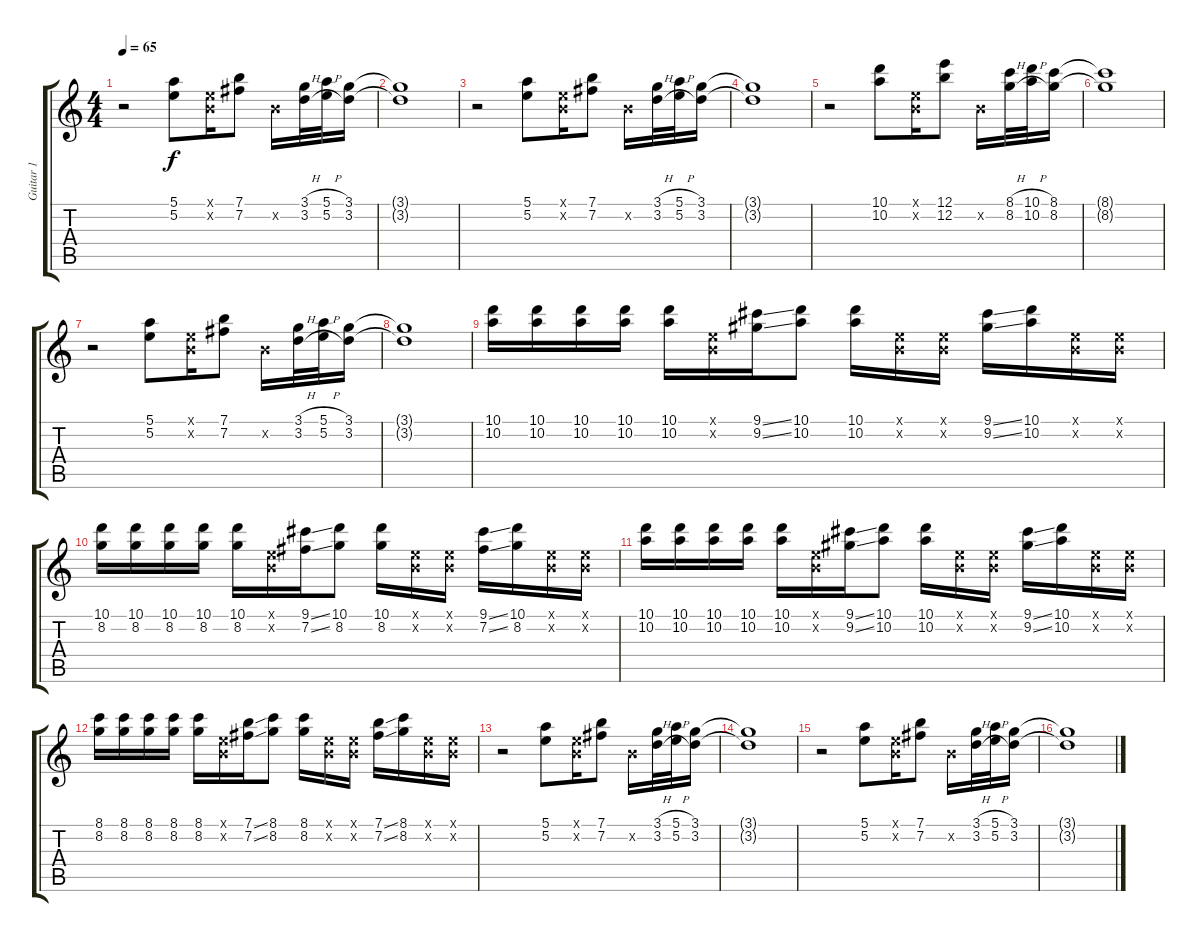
\track ("Guitar 1" "Guitar 1") {instrument electricguitarclean}
\staff {score tabs}
\tuning (E4 B3 G3 D3 A2 E2) {hide}
\ts (4 4)
\tempo 65
\clef g2
\ks c
r.2{dy f} (5.1 5.2).8 (0.1{x} 0.2{x}).16 (7.1 7.2).8 0.2{x}.16 (3.1{h} 3.2{h}).32 (5.1{h} 5.2{h}).32 (3.1 3.2).16 |
(3.1{t} 3.2{t}).1 |
r.2 (5.1 5.2).8 (0.1{x} 0.2{x}).16 (7.1 7.2).8 0.2{x}.16 (3.1{h} 3.2{h}).32 (5.1{h} 5.2{h}).32 (3.1 3.2).16 |
(3.1{t} 3.2{t}).1 |
r.2 (10.1 10.2).8 (0.1{x} 0.2{x}).16 (12.1 12.2).8 0.2{x}.16 (8.1{h} 8.2{h}).32 (10.1{h} 10.2{h}).32 (8.1 8.2).16 |
(8.1{t} 8.2{t}).1 |
r.2 (5.1 5.2).8 (0.1{x} 0.2{x}).16 (7.1 7.2).8 0.2{x}.16 (3.1{h} 3.2{h}).32 (5.1{h} 5.2{h}).32 (3.1 3.2).16 |
(3.1{t} 3.2{t}).1 |
(10.1 10.2).16 (10.1 10.2).16 (10.1 10.2).16 (10.1 10.2).16 (10.1 10.2).16 (0.1{x} 0.2{x}).16 (9.1{ss} 9.2{ss}).16 (10.1 10.2).8 (10.1 10.2).16 (0.1{x} 0.2{x}).16 (0.1{x} 0.2{x}).16 (9.1{ss} 9.2{ss}).16 (10.1 10.2).16 (0.1{x} 0.2{x}).16 (0.1{x} 0.2{x}).16 |
(10.1 8.2).16 (10.1 8.2).16 (10.1 8.2).16 (10.1 8.2).16 (10.1 8.2).16 (0.1{x} 0.2{x}).16 (9.1{ss} 7.2{ss}).16 (10.1 8.2).8 (10.1 8.2).16 (0.1{x} 0.2{x}).16 (0.1{x} 0.2{x}).16 (9.1{ss} 7.2{ss}).16 (10.1 8.2).16 (0.1{x} 0.2{x}).16 (0.1{x} 0.2{x}).16 |
(10.1 10.2).16 (10.1 10.2).16 (10.1 10.2).16 (10.1 10.2).16 (10.1 10.2).16 (0.1{x} 0.2{x}).16 (9.1{ss} 9.2{ss}).16 (10.1 10.2).8 (10.1 10.2).16 (0.1{x} 0.2{x}).16 (0.1{x} 0.2{x}).16 (9.1{ss} 9.2{ss}).16 (10.1 10.2).16 (0.1{x} 0.2{x}).16 (0.1{x} 0.2{x}).16 |
(8.1 8.2).16 (8.1 8.2).16 (8.1 8.2).16 (8.1 8.2).16 (8.1 8.2).16 (0.1{x} 0.2{x}).16 (7.1{ss} 7.2{ss}).16 (8.1 8.2).8 (8.1 8.2).16 (0.1{x} 0.2{x}).16 (0.1{x} 0.2{x}).16 (7.1{ss} 7.2{ss}).16 (8.1 8.2).16 (0.1{x} 0.2{x}).16 (0.1{x} 0.2{x}).16 |
r.2 (5.1 5.2).8 (0.1{x} 0.2{x}).16 (7.1 7.2).8 0.2{x}.16 (3.1{h} 3.2{h}).32 (5.1{h} 5.2{h}).32 (3.1 3.2).16 |
(3.1{t} 3.2{t}).1 |
r.2 (5.1 5.2).8 (0.1{x} 0.2{x}).16 (7.1 7.2).8 0.2{x}.16 (3.1{h} 3.2{h}).32 (5.1{h} 5.2{h}).32 (3.1 3.2).16 |
(3.1{t} 3.2{t}).1
